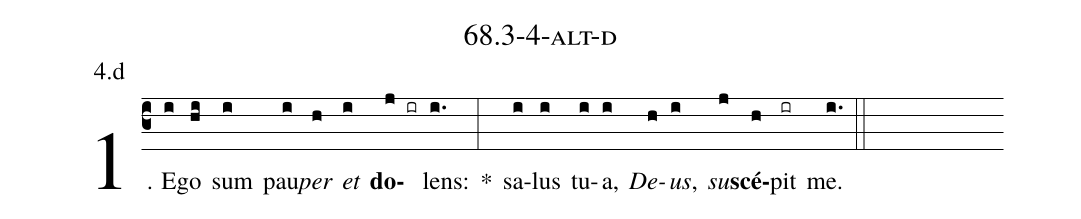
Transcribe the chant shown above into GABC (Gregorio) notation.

name: 68.3-4-alt-d;
annotation: 4.d;
%%
(c3)1. E(i)go(hi) sum(i) pau(i)<i>per</i>(h) <i>et</i>(i) <b>do</b>(j ir)lens:(i.) *(:) sa(i)lus(i) tu(i)a,(i) <i>De</i>(h)<i>us</i>,(i) <i>su</i>(j)<b>scé</b>(h)pit(ir) me.(i.) (::)


%E(i) u(h) o(i) u(j) a(h) e.(i.) (::)
